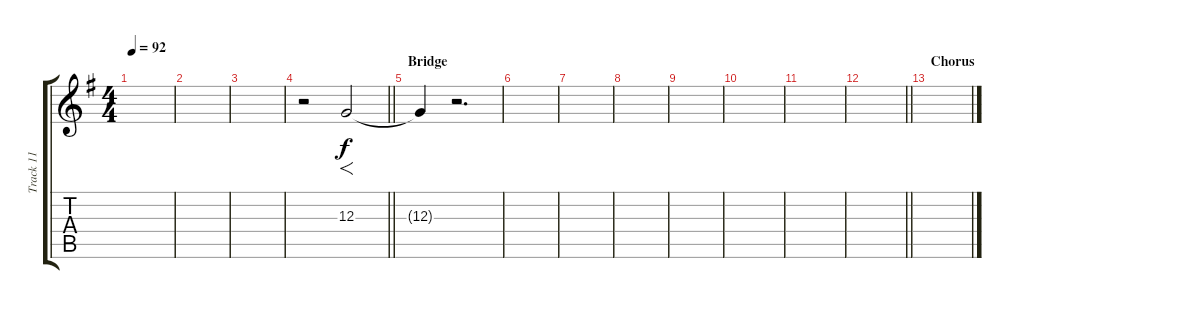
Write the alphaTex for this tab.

\track ("Track 11" "Track 11") {instrument reversecymbal}
\staff {score tabs}
\tuning (E4 B3 G3 D3 A2 E2) {hide}
\ts (4 4)
\tempo 92
\clef g2
\ks g
|
|
|
\barLineRight lightlight
r.2 12.3.2{f} |
\section ("" "Bridge")
12.3{t}.4 r.2{d} |
|
|
|
|
|
|
\barLineRight lightlight
|
\section ("" "Chorus")
